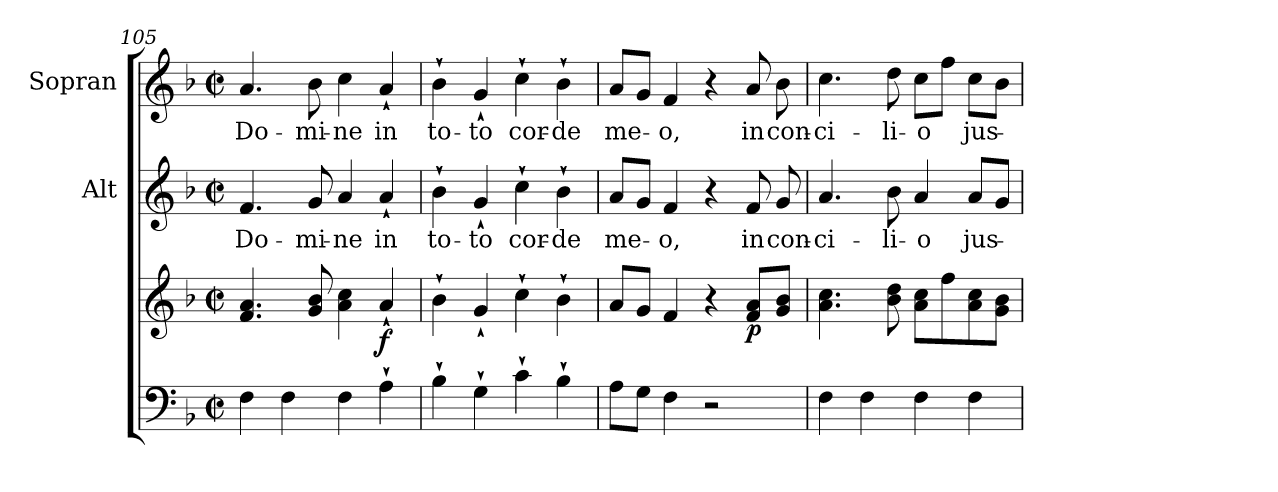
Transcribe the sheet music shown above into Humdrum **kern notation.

**kern	**kern	**dynam	**kern	**text	**kern	**text
*part3	*part3	*part3	*part2	*part2	*part1	*part1
*staff4	*staff3	*staff3/4	*staff2	*staff2	*staff1	*staff1
*	*	*	*I"Alt	*	*I"Sopran	*
*	*	*	*I'A.	*	*I'S.	*
*clefF4	*clefG2	*	*clefG2	*	*clefG2	*
*k[b-]	*k[b-]	*	*k[b-]	*	*k[b-]	*
*F:	*F:	*	*F:	*	*F:	*
*M2/2	*M2/2	*	*M2/2	*	*M2/2	*
*met(c|)	*met(c|)	*	*met(c|)	*	*met(c|)	*
=105	=105	=105	=105	=105	=105	=105
!	!	!	!	!LO:LY:b	!	!LO:LY:b
4F\	4.f/ 4.a/	.	4.f/	Do-	4.a/	Do-
4F\	.	.	.	.	.	.
!	!	!	!	!LO:LY:b	!	!LO:LY:b
.	8g/ 8b-/	.	8g/	-mi-	8b-\	-mi-
!	!	!	!	!LO:LY:b	!	!LO:LY:b
4F\	4a\ 4cc\	.	4a/	-ne	4cc\	-ne
!	!	!LO:DY:b	!	!LO:LY:b	!	!LO:LY:b
4A`>\	4a`</	f	4a`>/	in	4a`>/	in
=106	=106	=106	=106	=106	=106	=106
!	!	!	!	!LO:LY:b	!	!LO:LY:b
4B-`>\	4b-`>\	.	4b-`>\	to-	4b-`>\	to-
!	!	!	!	!LO:LY:b	!	!LO:LY:b
4G`>\	4g`</	.	4g`>/	-to	4g`>/	-to
!	!	!	!	!LO:LY:b	!	!LO:LY:b
4c`>\	4cc`>\	.	4cc`>\	cor-	4cc`>\	cor-
!	!	!	!	!LO:LY:b	!	!LO:LY:b
4B-`>\	4b-`>\	.	4b-`>\	-de	4b-`>\	-de
=107	=107	=107	=107	=107	=107	=107
!	!	!	!	!LO:LY:b	!	!LO:LY:b
8A\L	8a/L	.	8a/L	me-	8a/L	me-
8G\J	8g/J	.	8g/J	.	8g/J	.
!	!	!	!	!LO:LY:b	!	!LO:LY:b
4F\	4f/	.	4f/	-o,	4f/	-o,
2r	4r	.	4r	.	4r	.
!	!	!LO:DY:b	!	!LO:LY:b	!	!LO:LY:b
.	8f/ 8a/L	p	8f/	in	8a/	in
!	!	!	!	!LO:LY:b	!	!LO:LY:b
.	8g/ 8b-/J	.	8g/	con-	8b-\	con-
!!LO:PB:g=z
=108	=108	=108	=108	=108	=108	=108
!	!	!	!	!LO:LY:b	!	!LO:LY:b
4F\	4.a\ 4.cc\	.	4.a/	-ci-	4.cc\	-ci-
4F\	.	.	.	.	.	.
!	!	!	!	!LO:LY:b	!	!LO:LY:b
.	8b-\ 8dd\	.	8b-\	-li-	8dd\	-li-
!	!	!	!	!LO:LY:b	!	!LO:LY:b
4F\	8a\ 8cc\L	.	4a/	-o	8cc\L	-o
.	8ff\	.	.	.	8ff\J	.
!	!	!	!	!LO:LY:b	!	!LO:LY:b
4F\	8a\ 8cc\	.	8a/L	jus-	8cc\L	jus-
.	8g\ 8b-\J	.	8g/J	.	8b-\J	.
=	=	=	=	=	=	=
*-	*-	*-	*-	*-	*-	*-
